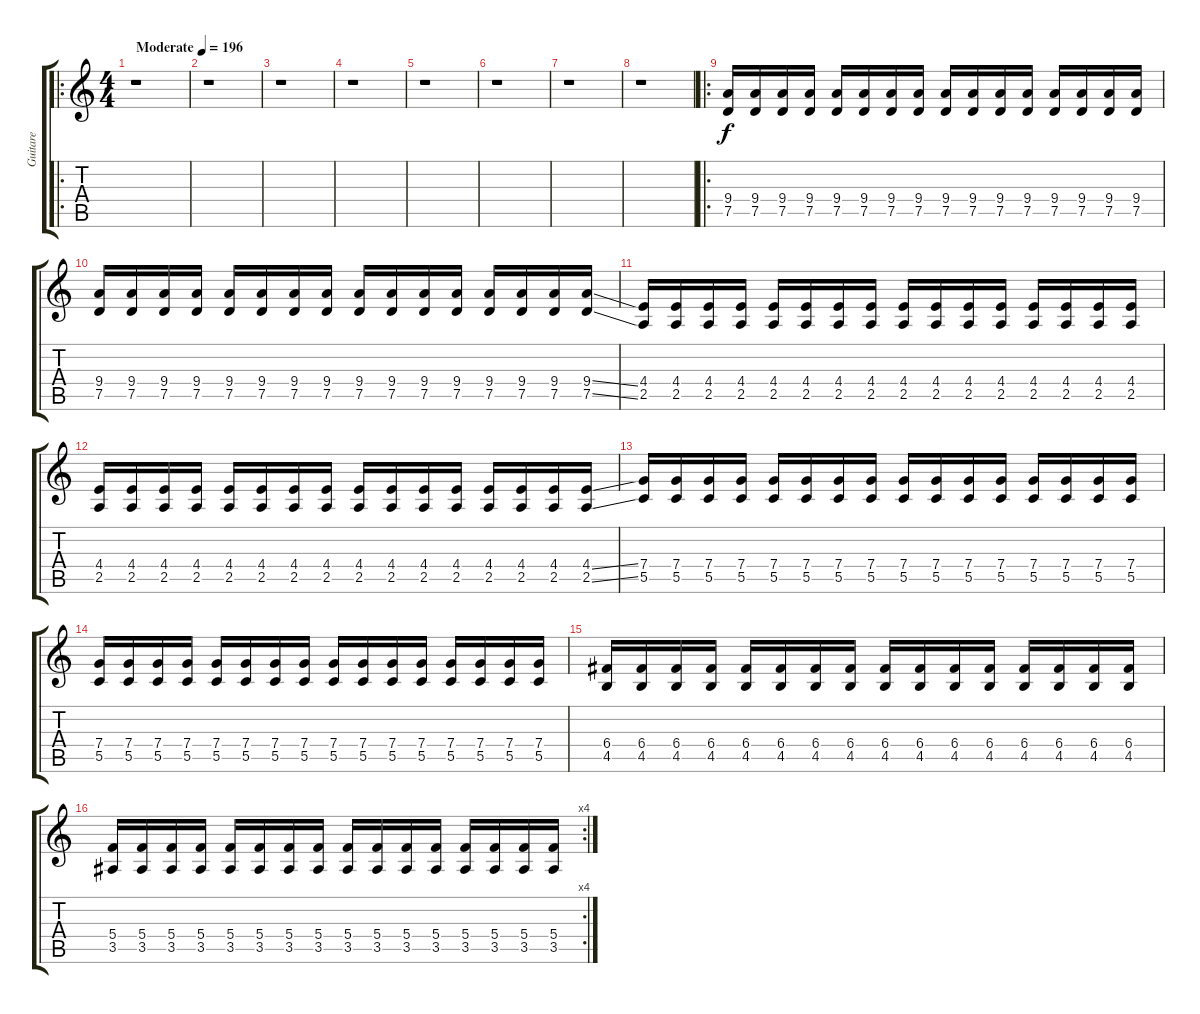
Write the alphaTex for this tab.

\track ("Guitare" "Guitare") {instrument distortionguitar}
\staff {score tabs}
\tuning (D4 A3 F3 C3 G2 D2) {hide}
\ro
\ts (4 4)
\tempo (196 "Moderate")
\clef g2
\ks c
r.1{dy f instrument distortionguitar} |
r.1 |
r.1 |
r.1 |
r.1 |
r.1 |
r.1 |
r.1 |
\ro
(9.4 7.5).16 (9.4 7.5).16 (9.4 7.5).16 (9.4 7.5).16 (9.4 7.5).16 (9.4 7.5).16 (9.4 7.5).16 (9.4 7.5).16 (9.4 7.5).16 (9.4 7.5).16 (9.4 7.5).16 (9.4 7.5).16 (9.4 7.5).16 (9.4 7.5).16 (9.4 7.5).16 (9.4 7.5).16 |
(9.4 7.5).16 (9.4 7.5).16 (9.4 7.5).16 (9.4 7.5).16 (9.4 7.5).16 (9.4 7.5).16 (9.4 7.5).16 (9.4 7.5).16 (9.4 7.5).16 (9.4 7.5).16 (9.4 7.5).16 (9.4 7.5).16 (9.4 7.5).16 (9.4 7.5).16 (9.4 7.5).16 (9.4{ss} 7.5{ss}).16 |
(4.4 2.5).16 (4.4 2.5).16 (4.4 2.5).16 (4.4 2.5).16 (4.4 2.5).16 (4.4 2.5).16 (4.4 2.5).16 (4.4 2.5).16 (4.4 2.5).16 (4.4 2.5).16 (4.4 2.5).16 (4.4 2.5).16 (4.4 2.5).16 (4.4 2.5).16 (4.4 2.5).16 (4.4 2.5).16 |
(4.4 2.5).16 (4.4 2.5).16 (4.4 2.5).16 (4.4 2.5).16 (4.4 2.5).16 (4.4 2.5).16 (4.4 2.5).16 (4.4 2.5).16 (4.4 2.5).16 (4.4 2.5).16 (4.4 2.5).16 (4.4 2.5).16 (4.4 2.5).16 (4.4 2.5).16 (4.4 2.5).16 (4.4{ss} 2.5{ss}).16 |
(7.4 5.5).16 (7.4 5.5).16 (7.4 5.5).16 (7.4 5.5).16 (7.4 5.5).16 (7.4 5.5).16 (7.4 5.5).16 (7.4 5.5).16 (7.4 5.5).16 (7.4 5.5).16 (7.4 5.5).16 (7.4 5.5).16 (7.4 5.5).16 (7.4 5.5).16 (7.4 5.5).16 (7.4 5.5).16 |
(7.4 5.5).16 (7.4 5.5).16 (7.4 5.5).16 (7.4 5.5).16 (7.4 5.5).16 (7.4 5.5).16 (7.4 5.5).16 (7.4 5.5).16 (7.4 5.5).16 (7.4 5.5).16 (7.4 5.5).16 (7.4 5.5).16 (7.4 5.5).16 (7.4 5.5).16 (7.4 5.5).16 (7.4 5.5).16 |
(6.4 4.5).16 (6.4 4.5).16 (6.4 4.5).16 (6.4 4.5).16 (6.4 4.5).16 (6.4 4.5).16 (6.4 4.5).16 (6.4 4.5).16 (6.4 4.5).16 (6.4 4.5).16 (6.4 4.5).16 (6.4 4.5).16 (6.4 4.5).16 (6.4 4.5).16 (6.4 4.5).16 (6.4 4.5).16 |
\rc 4
(5.4 3.5).16 (5.4 3.5).16 (5.4 3.5).16 (5.4 3.5).16 (5.4 3.5).16 (5.4 3.5).16 (5.4 3.5).16 (5.4 3.5).16 (5.4 3.5).16 (5.4 3.5).16 (5.4 3.5).16 (5.4 3.5).16 (5.4 3.5).16 (5.4 3.5).16 (5.4 3.5).16 (5.4 3.5).16
